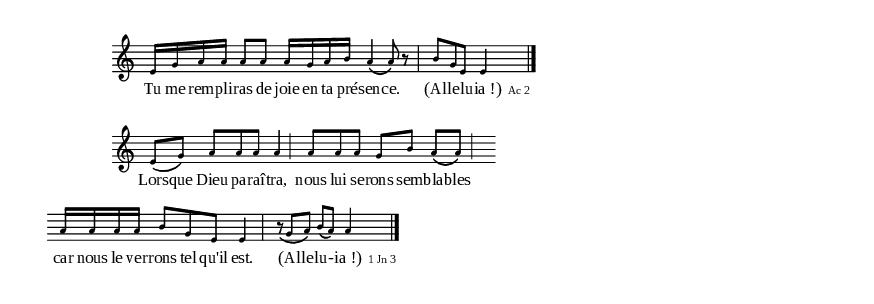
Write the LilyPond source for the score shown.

\version "2.10.0"
 \include "definitions.ly"
%\markup {AT 45 }

\relative d' { 
	\new Staff {
		\cadenzaOn
		\set Staff.instrumentName = \markup{ \center-align {  } }
		e16[ g a a]
		a8[ a]
		a16[ g a b]
		a4\( a8\) r8
		\barre\pespace 
		\times 2/3 {b8[ g e]} e4
		\endBar
	}

	\addlyrics {
		Tu me rem -- pli -- ras de joie en ta pré -- sen -- ce. "(Al" -- le -- l -- "uia !)"
		\markup { \citation #"Ac 2" } 
	}
}



\relative d' { 
	\new Staff {
		\cadenzaOn
		\set Staff.instrumentName = \markup{ \center-align {  } }
e8[\( g\)]
\times 2/3 { a[ a a] }
a4
\cesure \pespace 
\times 2/3 { a8[ a a] }
g[ b]
a[\( a\)] \cesure\pespace 
\indentLine
a16[ a a a]
\times 2/3 { b8[ g e] }
e4\pespace \barre\pespace 
\times 2/3 { r8_\( g[ a]\) }
b[\( a\)]
a4
		\endBar
	}

	\addlyrics {
Lors -- que Dieu pa -- raî -- tra, nous lui se -- rons sem -- bla -- bles car nous le ver -- rons tel qu'il est. "(Al" -- le -- lu -- - -- "ia !)"
		\markup { \citation #"1 Jn 3" } 
	}
}


